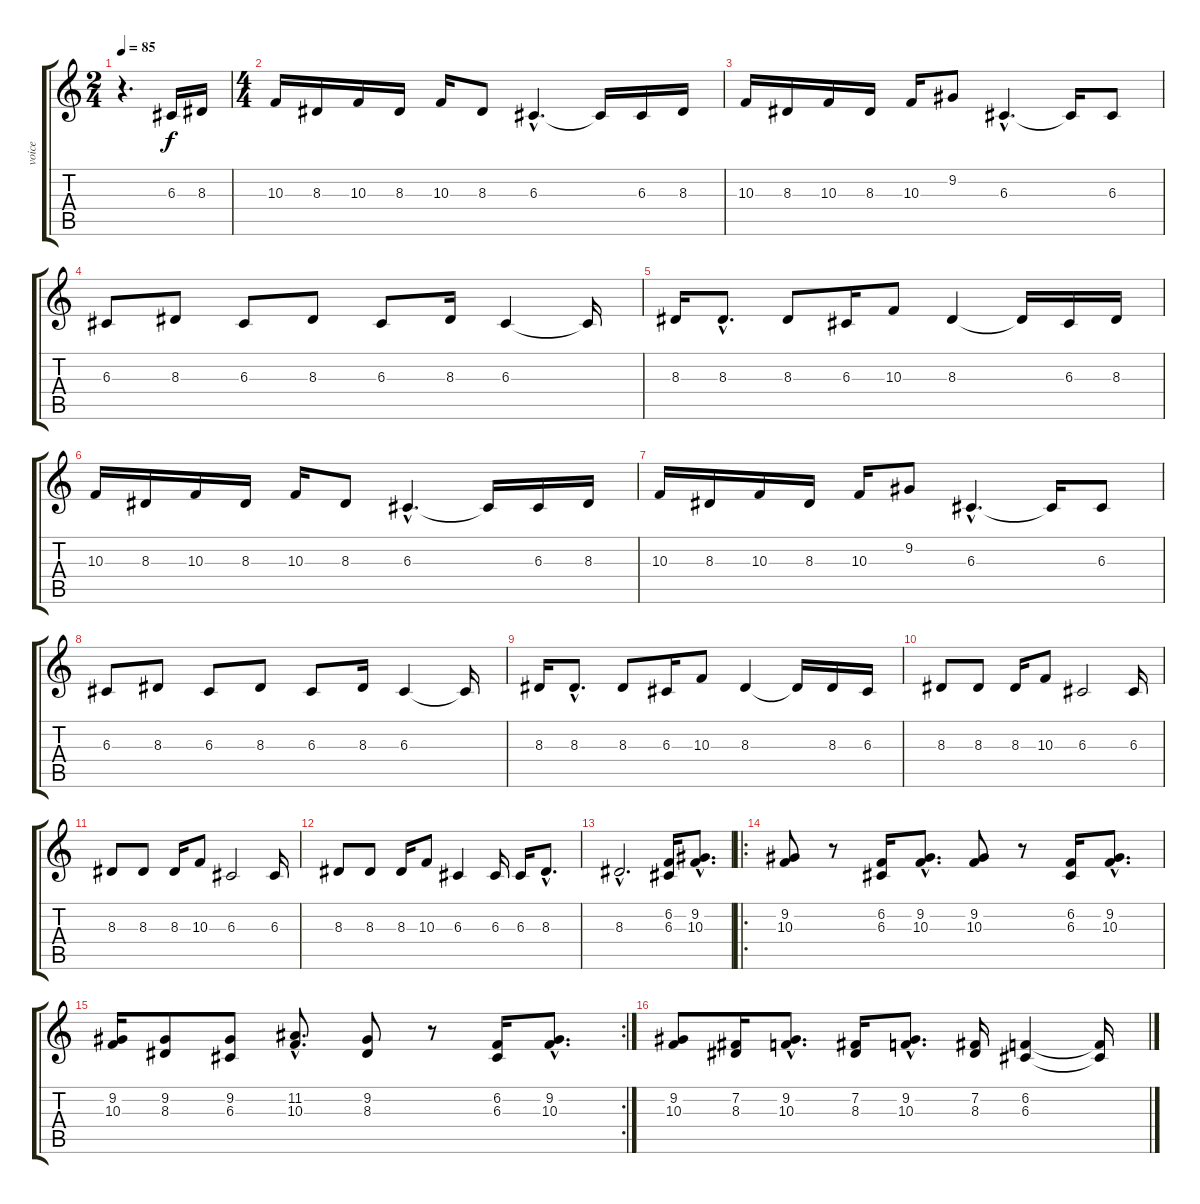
\track ("voice" "voice") {instrument lead2sawtooth}
\staff {score tabs}
\tuning (E4 B3 G3 D3 A2 E2) {hide}
\ts (2 4)
\tempo 85
\clef g2
\ks c
r.4{d dy f instrument lead2sawtooth} 6.3.16 8.3.16 |
\ts (4 4)
10.3.16 8.3.16 10.3.16 8.3.16 10.3.16 8.3.8 6.3{hac}.4{d} 6.3{t}.16 6.3.16 8.3.16 |
10.3.16 8.3.16 10.3.16 8.3.16 10.3.16 9.2.8 6.3{hac}.4{d} 6.3{t}.16 6.3.8 |
6.3.8 8.3.8 6.3.8 8.3.8 6.3.8 8.3.16 6.3.4 6.3{t}.16 |
8.3.16 8.3{hac}.8{d} 8.3.8 6.3.16 10.3.8 8.3.4 8.3{t}.16 6.3.16 8.3.16 |
10.3.16 8.3.16 10.3.16 8.3.16 10.3.16 8.3.8 6.3{hac}.4{d} 6.3{t}.16 6.3.16 8.3.16 |
10.3.16 8.3.16 10.3.16 8.3.16 10.3.16 9.2.8 6.3{hac}.4{d} 6.3{t}.16 6.3.8 |
6.3.8 8.3.8 6.3.8 8.3.8 6.3.8 8.3.16 6.3.4 6.3{t}.16 |
8.3.16 8.3{hac}.8{d} 8.3.8 6.3.16 10.3.8 8.3.4 8.3{t}.16 8.3.16 6.3.16 |
8.3.8 8.3.8 8.3.16 10.3.8 6.3.2 6.3.16 |
8.3.8 8.3.8 8.3.16 10.3.8 6.3.2 6.3.16 |
8.3.8 8.3.8 8.3.16 10.3.8 6.3.4 6.3.16 6.3.16 8.3{hac}.8{d} |
8.3{hac}.2{d} (6.2 6.3).16 (9.2{hac} 10.3{hac}).8{d} |
\ro
(9.2 10.3).8 r.8 (6.2 6.3).16 (9.2{hac} 10.3{hac}).8{d} (9.2 10.3).8 r.8 (6.2 6.3).16 (9.2{hac} 10.3{hac}).8{d} |
\rc 2
(9.2 10.3).16 (9.2 8.3).8 (9.2 6.3).8 (11.2{hac} 10.3{hac}).8{d} (9.2 8.3).8 r.8 (6.2 6.3).16 (9.2{hac} 10.3{hac}).8{d} |
(9.2 10.3).8 (7.2 8.3).16 (9.2{hac} 10.3{hac}).8{d} (7.2 8.3).16 (9.2{hac} 10.3{hac}).8{d} (7.2 8.3).16 (6.2 6.3).4 (6.2{t} 6.3{t}).16
